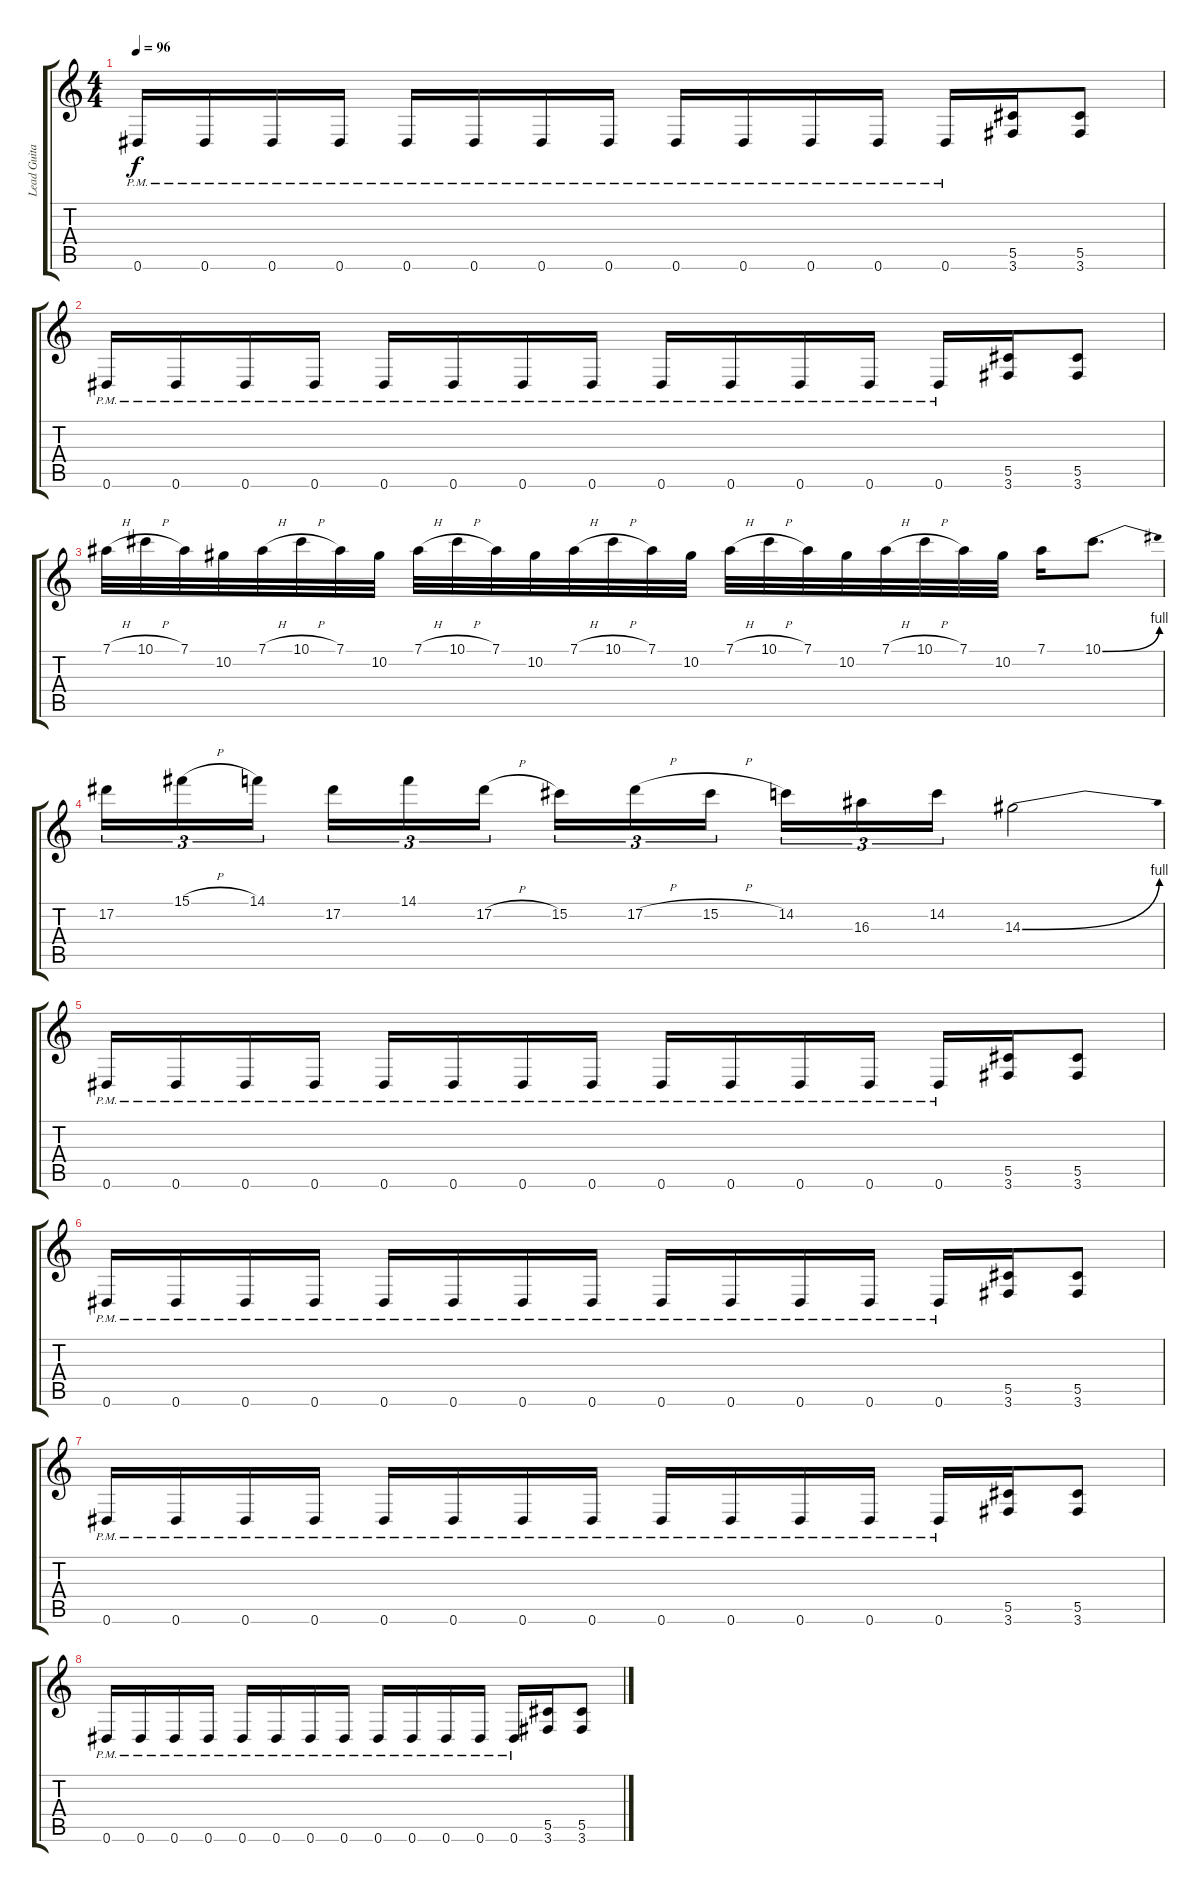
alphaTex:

\track ("Lead Guitar" "Lead Guita") {instrument distortionguitar}
\staff {score tabs}
\tuning (Eb4 Bb3 Gb3 Db3 Ab2 Eb2) {hide}
\ts (4 4)
\tempo 96
\clef g2
\ks c
0.6{pm}.16{dy f} 0.6{pm}.16 0.6{pm}.16 0.6{pm}.16 0.6{pm}.16 0.6{pm}.16 0.6{pm}.16 0.6{pm}.16 0.6{pm}.16 0.6{pm}.16 0.6{pm}.16 0.6{pm}.16 0.6{pm}.16 (5.5 3.6).16 (5.5 3.6).8 |
0.6{pm}.16 0.6{pm}.16 0.6{pm}.16 0.6{pm}.16 0.6{pm}.16 0.6{pm}.16 0.6{pm}.16 0.6{pm}.16 0.6{pm}.16 0.6{pm}.16 0.6{pm}.16 0.6{pm}.16 0.6{pm}.16 (5.5 3.6).16 (5.5 3.6).8 |
7.1{h}.32 10.1{h}.32 7.1.32 10.2.32 7.1{h}.32 10.1{h}.32 7.1.32 10.2.32 7.1{h}.32 10.1{h}.32 7.1.32 10.2.32 7.1{h}.32 10.1{h}.32 7.1.32 10.2.32 7.1{h}.32 10.1{h}.32 7.1.32 10.2.32 7.1{h}.32 10.1{h}.32 7.1.32 10.2.32 7.1.16 10.1{be (bend 0 0 60 4)}.8{d} |
17.2.16{tu (3 2)} 15.1{h}.16{tu (3 2)} 14.1.16{tu (3 2) beam splitsecondary} 17.2.16{tu (3 2)} 14.1.16{tu (3 2)} 17.2{h}.16{tu (3 2)} 15.2.16{tu (3 2)} 17.2{h}.16{tu (3 2)} 15.2{h}.16{tu (3 2) beam splitsecondary} 14.2.16{tu (3 2)} 16.3.16{tu (3 2)} 14.2.16{tu (3 2)} 14.3{be (bend 0 0 60 4)}.2 |
0.6{pm}.16 0.6{pm}.16 0.6{pm}.16 0.6{pm}.16 0.6{pm}.16 0.6{pm}.16 0.6{pm}.16 0.6{pm}.16 0.6{pm}.16 0.6{pm}.16 0.6{pm}.16 0.6{pm}.16 0.6{pm}.16 (5.5 3.6).16 (5.5 3.6).8 |
0.6{pm}.16 0.6{pm}.16 0.6{pm}.16 0.6{pm}.16 0.6{pm}.16 0.6{pm}.16 0.6{pm}.16 0.6{pm}.16 0.6{pm}.16 0.6{pm}.16 0.6{pm}.16 0.6{pm}.16 0.6{pm}.16 (5.5 3.6).16 (5.5 3.6).8 |
0.6{pm}.16 0.6{pm}.16 0.6{pm}.16 0.6{pm}.16 0.6{pm}.16 0.6{pm}.16 0.6{pm}.16 0.6{pm}.16 0.6{pm}.16 0.6{pm}.16 0.6{pm}.16 0.6{pm}.16 0.6{pm}.16 (5.5 3.6).16 (5.5 3.6).8 |
0.6{pm}.16 0.6{pm}.16 0.6{pm}.16 0.6{pm}.16 0.6{pm}.16 0.6{pm}.16 0.6{pm}.16 0.6{pm}.16 0.6{pm}.16 0.6{pm}.16 0.6{pm}.16 0.6{pm}.16 0.6{pm}.16 (5.5 3.6).16 (5.5 3.6).8
